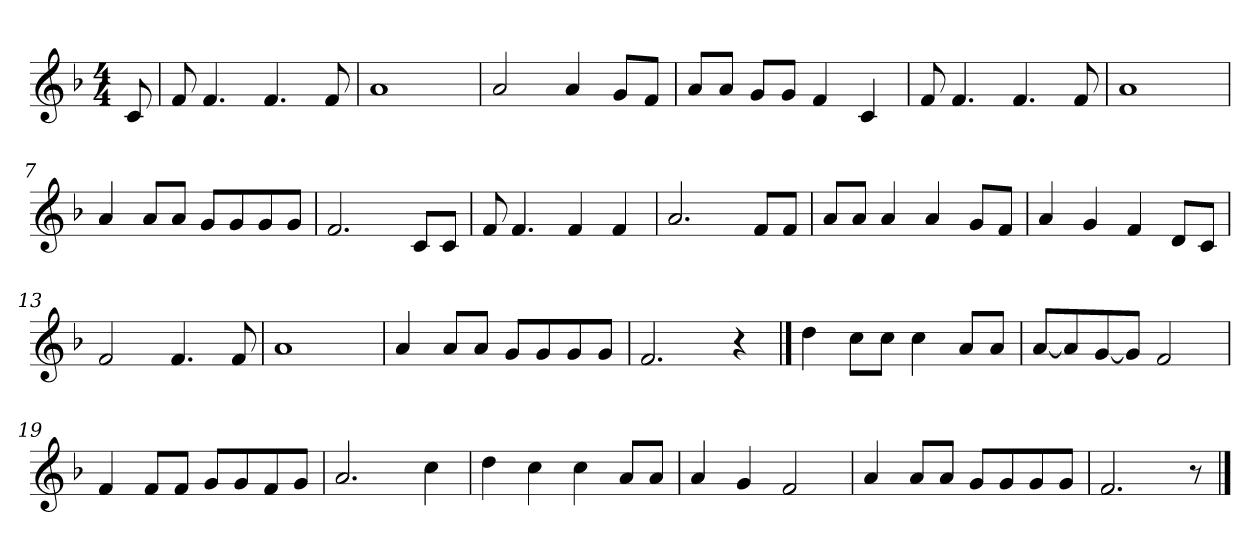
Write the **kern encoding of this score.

**kern
*part1
*staff1
*clefG2
*k[b-]
*M4/4
*MM84
=
8c/
=1
8f/
4.f/
4.f/
8f/
=2
1a
=3
2a/
4a/
8g/L
8f/J
=4
8a/L
8a/J
8g/L
8g/J
4f/
4c/
=5
8f/
4.f/
4.f/
8f/
=6
1a
=7
4a/
8a/L
8a/J
8g/L
8g/
8g/
8g/J
=8
2.f/
8c/L
8c/J
=9
8f/
4.f/
4f/
4f/
=10
2.a/
8f/L
8f/J
=11
8a/L
8a/J
4a/
4a/
8g/L
8f/J
=12
4a/
4g/
4f/
8d/L
8c/J
=13
2f/
4.f/
8f/
=14
1a
=15
4a/
8a/L
8a/J
8g/L
8g/
8g/
8g/J
=16
2.f/
4r
==17
4dd\
8cc\L
8cc\J
4cc\
8a/L
8a/J
=18
[8a/L
8a/]
[8g/
8g/J]
2f/
=19
4f/
8f/L
8f/J
8g/L
8g/
8f/
8g/J
=20
2.a/
4cc\
=21
4dd\
4cc\
4cc\
8a/L
8a/J
=22
4a/
4g/
2f/
=23
4a/
8a/L
8a/J
8g/L
8g/
8g/
8g/J
=24
2.f/
8r
==
*-
